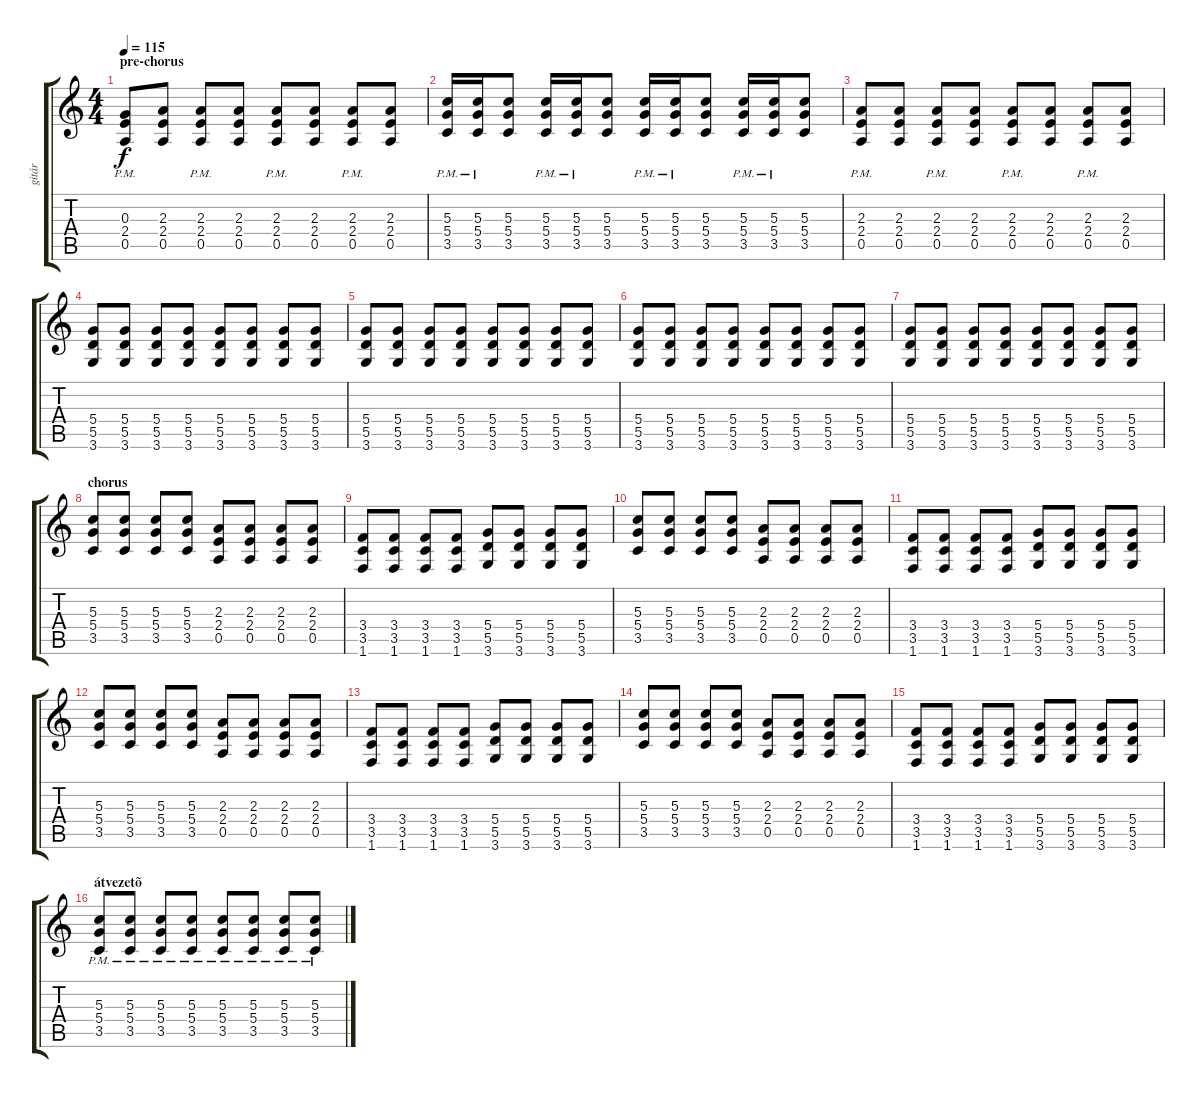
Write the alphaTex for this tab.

\track ("gitár" "gitár") {instrument distortionguitar}
\staff {score tabs}
\tuning (E4 B3 G3 D3 A2 E2) {hide}
\ts (4 4)
\section ("" "pre-chorus")
\tempo 115
\clef g2
\ks c
(0.3{pm} 2.4{pm} 0.5{pm}).8{dy f} (2.3 2.4 0.5).8 (2.3{pm} 2.4{pm} 0.5{pm}).8 (2.3 2.4 0.5).8 (2.3{pm} 2.4{pm} 0.5{pm}).8 (2.3 2.4 0.5).8 (2.3{pm} 2.4{pm} 0.5{pm}).8 (2.3 2.4 0.5).8 |
(5.3{pm} 5.4{pm} 3.5{pm}).16 (5.3{pm} 5.4{pm} 3.5{pm}).16 (5.3 5.4 3.5).8 (5.3{pm} 5.4{pm} 3.5{pm}).16 (5.3{pm} 5.4{pm} 3.5{pm}).16 (5.3 5.4 3.5).8 (5.3{pm} 5.4{pm} 3.5{pm}).16 (5.3{pm} 5.4{pm} 3.5{pm}).16 (5.3 5.4 3.5).8 (5.3{pm} 5.4{pm} 3.5{pm}).16 (5.3{pm} 5.4{pm} 3.5{pm}).16 (5.3 5.4 3.5).8 |
(2.3{pm} 2.4{pm} 0.5{pm}).8 (2.3 2.4 0.5).8 (2.3{pm} 2.4{pm} 0.5{pm}).8 (2.3 2.4 0.5).8 (2.3{pm} 2.4{pm} 0.5{pm}).8 (2.3 2.4 0.5).8 (2.3{pm} 2.4{pm} 0.5{pm}).8 (2.3 2.4 0.5).8 |
(5.4 5.5 3.6).8 (5.4 5.5 3.6).8 (5.4 5.5 3.6).8 (5.4 5.5 3.6).8 (5.4 5.5 3.6).8 (5.4 5.5 3.6).8 (5.4 5.5 3.6).8 (5.4 5.5 3.6).8 |
(5.4 5.5 3.6).8 (5.4 5.5 3.6).8 (5.4 5.5 3.6).8 (5.4 5.5 3.6).8 (5.4 5.5 3.6).8 (5.4 5.5 3.6).8 (5.4 5.5 3.6).8 (5.4 5.5 3.6).8 |
(5.4 5.5 3.6).8 (5.4 5.5 3.6).8 (5.4 5.5 3.6).8 (5.4 5.5 3.6).8 (5.4 5.5 3.6).8 (5.4 5.5 3.6).8 (5.4 5.5 3.6).8 (5.4 5.5 3.6).8 |
(5.4 5.5 3.6).8 (5.4 5.5 3.6).8 (5.4 5.5 3.6).8 (5.4 5.5 3.6).8 (5.4 5.5 3.6).8 (5.4 5.5 3.6).8 (5.4 5.5 3.6).8 (5.4 5.5 3.6).8 |
\section ("" "chorus")
(5.3 5.4 3.5).8 (5.3 5.4 3.5).8 (5.3 5.4 3.5).8 (5.3 5.4 3.5).8 (2.3 2.4 0.5).8 (2.3 2.4 0.5).8 (2.3 2.4 0.5).8 (2.3 2.4 0.5).8 |
(3.4 3.5 1.6).8 (3.4 3.5 1.6).8 (3.4 3.5 1.6).8 (3.4 3.5 1.6).8 (5.4 5.5 3.6).8 (5.4 5.5 3.6).8 (5.4 5.5 3.6).8 (5.4 5.5 3.6).8 |
(5.3 5.4 3.5).8 (5.3 5.4 3.5).8 (5.3 5.4 3.5).8 (5.3 5.4 3.5).8 (2.3 2.4 0.5).8 (2.3 2.4 0.5).8 (2.3 2.4 0.5).8 (2.3 2.4 0.5).8 |
(3.4 3.5 1.6).8 (3.4 3.5 1.6).8 (3.4 3.5 1.6).8 (3.4 3.5 1.6).8 (5.4 5.5 3.6).8 (5.4 5.5 3.6).8 (5.4 5.5 3.6).8 (5.4 5.5 3.6).8 |
(5.3 5.4 3.5).8 (5.3 5.4 3.5).8 (5.3 5.4 3.5).8 (5.3 5.4 3.5).8 (2.3 2.4 0.5).8 (2.3 2.4 0.5).8 (2.3 2.4 0.5).8 (2.3 2.4 0.5).8 |
(3.4 3.5 1.6).8 (3.4 3.5 1.6).8 (3.4 3.5 1.6).8 (3.4 3.5 1.6).8 (5.4 5.5 3.6).8 (5.4 5.5 3.6).8 (5.4 5.5 3.6).8 (5.4 5.5 3.6).8 |
(5.3 5.4 3.5).8 (5.3 5.4 3.5).8 (5.3 5.4 3.5).8 (5.3 5.4 3.5).8 (2.3 2.4 0.5).8 (2.3 2.4 0.5).8 (2.3 2.4 0.5).8 (2.3 2.4 0.5).8 |
(3.4 3.5 1.6).8 (3.4 3.5 1.6).8 (3.4 3.5 1.6).8 (3.4 3.5 1.6).8 (5.4 5.5 3.6).8 (5.4 5.5 3.6).8 (5.4 5.5 3.6).8 (5.4 5.5 3.6).8 |
\section ("" "átvezetõ")
(5.3{pm} 5.4{pm} 3.5{pm}).8 (5.3{pm} 5.4{pm} 3.5{pm}).8 (5.3{pm} 5.4{pm} 3.5{pm}).8 (5.3{pm} 5.4{pm} 3.5{pm}).8 (5.3{pm} 5.4{pm} 3.5{pm}).8 (5.3{pm} 5.4{pm} 3.5{pm}).8 (5.3{pm} 5.4{pm} 3.5{pm}).8 (5.3{pm} 5.4{pm} 3.5{pm}).8
